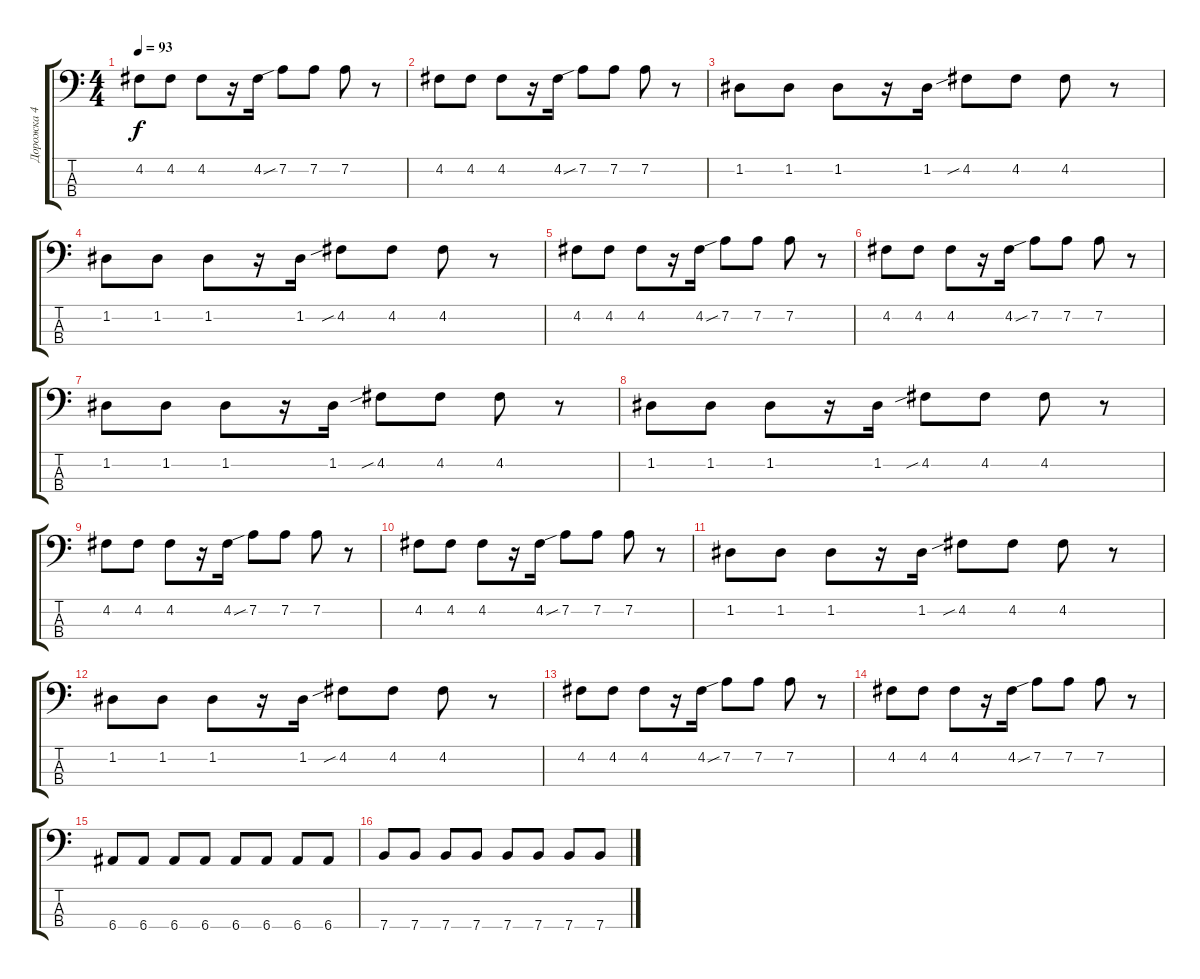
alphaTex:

\track ("Дорожка 4" "Дорожка 4") {instrument slapbass1}
\staff {score tabs}
\tuning (G2 D2 A1 E1) {hide}
\ts (4 4)
\tempo 93
\clef f4
\ks c
4.2.8{dy f} 4.2.8 4.2.8 r.16 4.2.16 7.2{sib}.8 7.2.8 7.2.8 r.8 |
4.2.8 4.2.8 4.2.8 r.16 4.2.16 7.2{sib}.8 7.2.8 7.2.8 r.8 |
1.2.8 1.2.8 1.2.8 r.16 1.2.16 4.2{sib}.8 4.2.8 4.2.8 r.8 |
1.2.8 1.2.8 1.2.8 r.16 1.2.16 4.2{sib}.8 4.2.8 4.2.8 r.8 |
4.2.8 4.2.8 4.2.8 r.16 4.2.16 7.2{sib}.8 7.2.8 7.2.8 r.8 |
4.2.8 4.2.8 4.2.8 r.16 4.2.16 7.2{sib}.8 7.2.8 7.2.8 r.8 |
1.2.8 1.2.8 1.2.8 r.16 1.2.16 4.2{sib}.8 4.2.8 4.2.8 r.8 |
1.2.8 1.2.8 1.2.8 r.16 1.2.16 4.2{sib}.8 4.2.8 4.2.8 r.8 |
4.2.8 4.2.8 4.2.8 r.16 4.2.16 7.2{sib}.8 7.2.8 7.2.8 r.8 |
4.2.8 4.2.8 4.2.8 r.16 4.2.16 7.2{sib}.8 7.2.8 7.2.8 r.8 |
1.2.8 1.2.8 1.2.8 r.16 1.2.16 4.2{sib}.8 4.2.8 4.2.8 r.8 |
1.2.8 1.2.8 1.2.8 r.16 1.2.16 4.2{sib}.8 4.2.8 4.2.8 r.8 |
4.2.8 4.2.8 4.2.8 r.16 4.2.16 7.2{sib}.8 7.2.8 7.2.8 r.8 |
4.2.8 4.2.8 4.2.8 r.16 4.2.16 7.2{sib}.8 7.2.8 7.2.8 r.8 |
6.4.8 6.4.8 6.4.8 6.4.8 6.4.8 6.4.8 6.4.8 6.4.8 |
7.4.8 7.4.8 7.4.8 7.4.8 7.4.8 7.4.8 7.4.8 7.4.8
